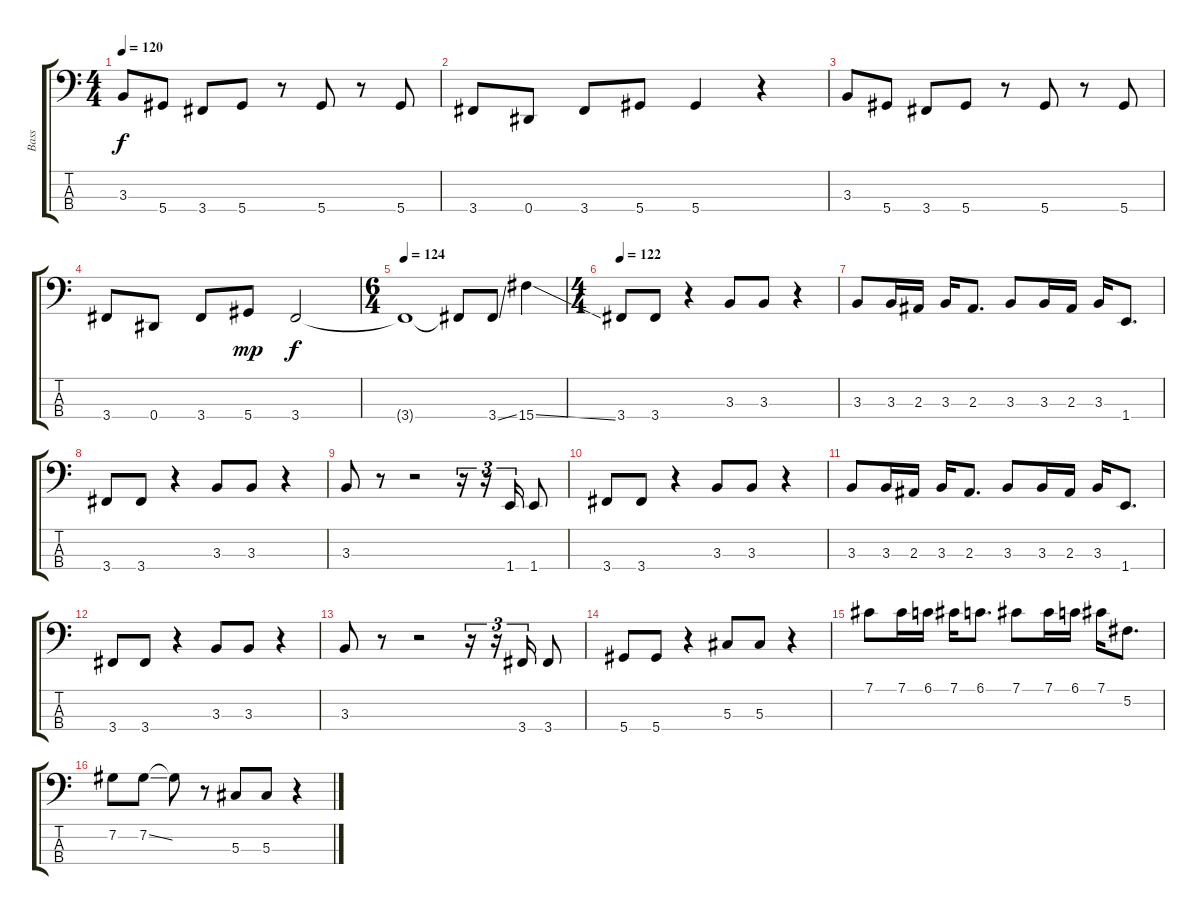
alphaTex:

\track ("Bass" "Bass") {instrument electricbasspick}
\staff {score tabs}
\tuning (Gb2 Db2 Ab1 Eb1) {hide}
\ts (4 4)
\tempo 120
\clef f4
\ks c
3.3.8{dy f} 5.4.8 3.4.8 5.4.8 r.8 5.4.8 r.8 5.4.8 |
3.4.8 0.4.8 3.4.8 5.4.8 5.4.4 r.4 |
3.3.8 5.4.8 3.4.8 5.4.8 r.8 5.4.8 r.8 5.4.8 |
3.4.8 0.4.8 3.4.8 5.4.8{dy mp} 3.4.2{dy f} |
\ts (6 4)
\tempo 124
3.4{t}.1 3.4{t}.8 3.4{ss}.8 15.4{ss}.4 |
\ts (4 4)
\tempo 122
3.4.8 3.4.8 r.4 3.3.8 3.3.8 r.4 |
3.3.8 3.3.16 2.3.16 3.3.16 2.3.8{d} 3.3.8 3.3.16 2.3.16 3.3.16 1.4.8{d} |
3.4.8 3.4.8 r.4 3.3.8 3.3.8 r.4 |
3.3.8 r.8 r.2 r.16{tu (3 2)} r.16{tu (3 2)} 1.4.16{tu (3 2)} 1.4.8 |
3.4.8 3.4.8 r.4 3.3.8 3.3.8 r.4 |
3.3.8 3.3.16 2.3.16 3.3.16 2.3.8{d} 3.3.8 3.3.16 2.3.16 3.3.16 1.4.8{d} |
3.4.8 3.4.8 r.4 3.3.8 3.3.8 r.4 |
3.3.8 r.8 r.2 r.16{tu (3 2)} r.16{tu (3 2)} 3.4.16{tu (3 2)} 3.4.8 |
5.4.8 5.4.8 r.4 5.3.8 5.3.8 r.4 |
7.1.8 7.1.16 6.1.16 7.1.16 6.1.8{d} 7.1.8 7.1.16 6.1.16 7.1.16 5.2.8{d} |
7.2.8 7.2{ss}.8 7.2{t}.8 r.8 5.3.8 5.3.8 r.4
